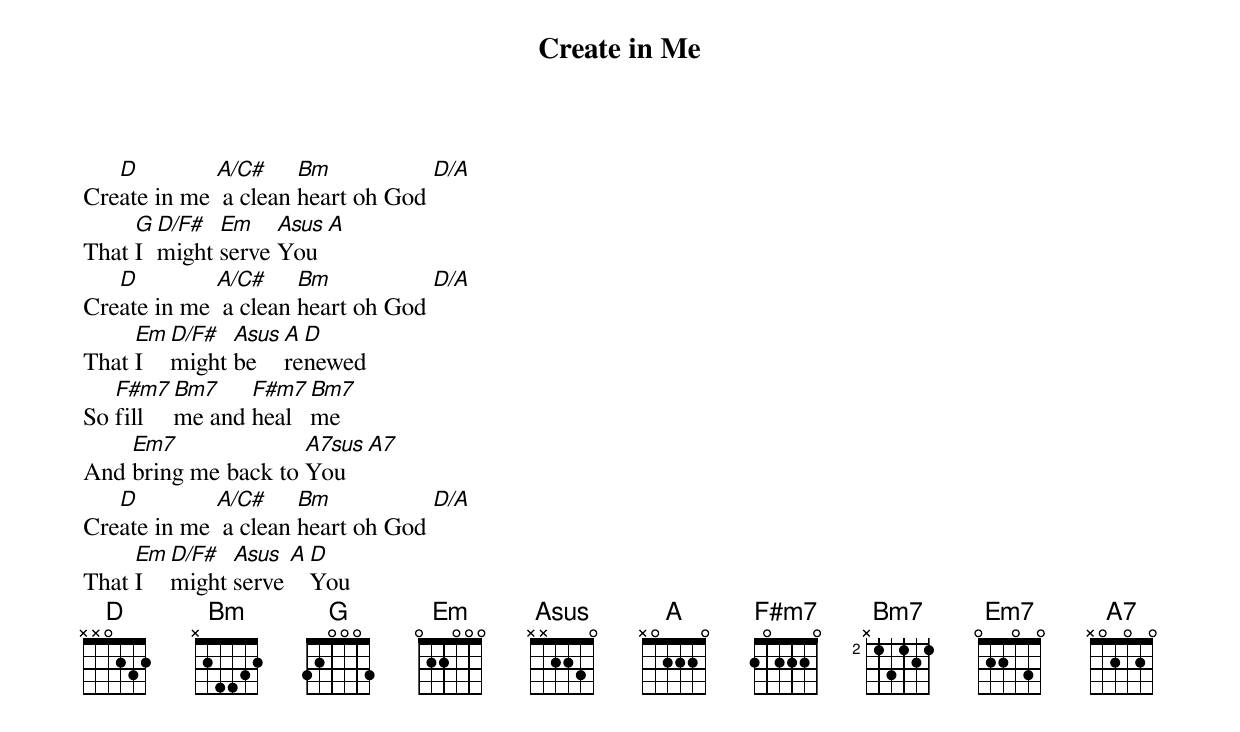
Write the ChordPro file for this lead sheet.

{title: Create in Me}
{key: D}
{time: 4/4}
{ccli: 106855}
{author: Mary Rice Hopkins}
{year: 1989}
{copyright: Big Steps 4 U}

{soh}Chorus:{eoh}
Cre[D]ate in me [A/C#] a clean [Bm]heart oh God [D/A]
That [G]I [D/F#]might [Em]serve [Asus]You [A]
Cre[D]ate in me [A/C#] a clean [Bm]heart oh God [D/A]
That [Em]I [D/F#]might [Asus]be [A]re[D]newed
So [F#m7]fill [Bm7]me and [F#m7]heal [Bm7]me
And [Em7]bring me back to [A7sus]You [A7]
Cre[D]ate in me [A/C#] a clean [Bm]heart oh God [D/A]
That [Em]I [D/F#]might [Asus  A]serve [D]You
